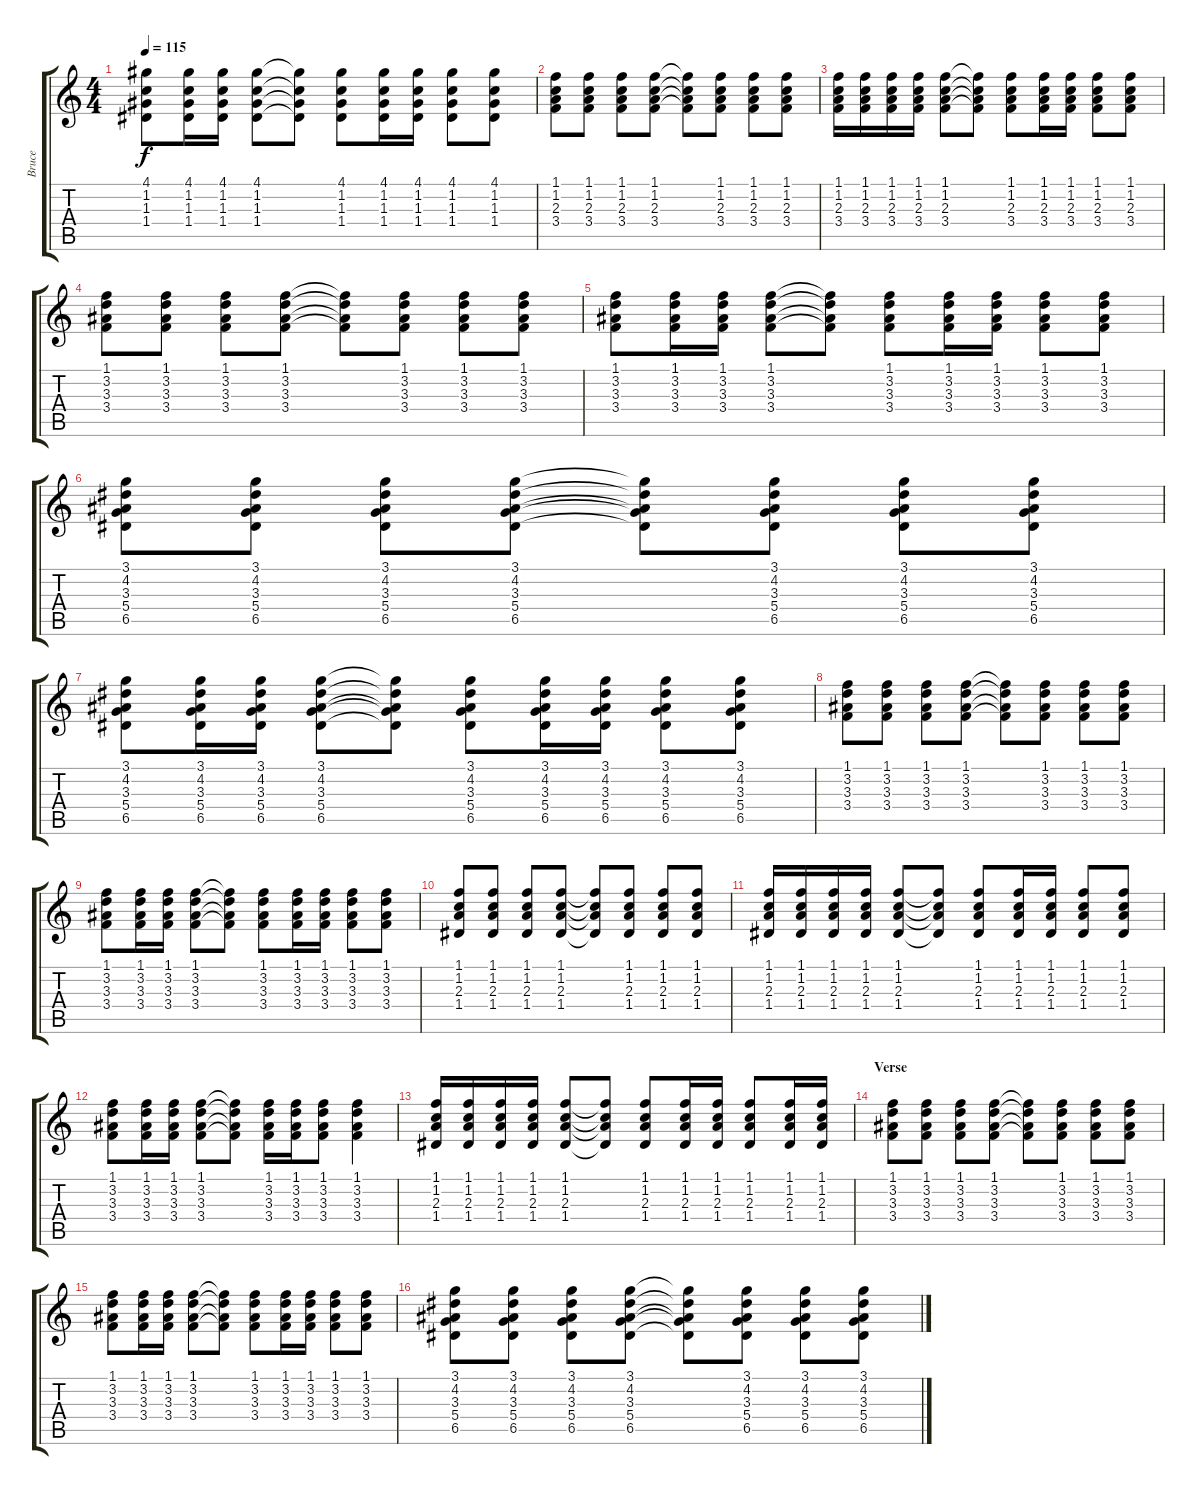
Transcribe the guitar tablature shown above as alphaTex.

\track ("Bruce" "Bruce") {instrument acousticguitarsteel}
\staff {score tabs}
\tuning (E4 B3 G3 D3 A2 E2) {hide}
\ts (4 4)
\tempo 115
\clef g2
\ks c
(4.1 1.2 1.3 1.4).8{dy f} (4.1 1.2 1.3 1.4).16 (4.1 1.2 1.3 1.4).16 (4.1 1.2 1.3 1.4).8 (4.1{t} 1.2{t} 1.3{t} 1.4{t}).8 (4.1 1.2 1.3 1.4).8 (4.1 1.2 1.3 1.4).16 (4.1 1.2 1.3 1.4).16 (4.1 1.2 1.3 1.4).8 (4.1 1.2 1.3 1.4).8 |
(1.1 1.2 2.3 3.4).8 (1.1 1.2 2.3 3.4).8 (1.1 1.2 2.3 3.4).8 (1.1 1.2 2.3 3.4).8 (1.1{t} 1.2{t} 2.3{t} 3.4{t}).8 (1.1 1.2 2.3 3.4).8 (1.1 1.2 2.3 3.4).8 (1.1 1.2 2.3 3.4).8 |
(1.1 1.2 2.3 3.4).16 (1.1 1.2 2.3 3.4).16 (1.1 1.2 2.3 3.4).16 (1.1 1.2 2.3 3.4).16 (1.1 1.2 2.3 3.4).8 (1.1{t} 1.2{t} 2.3{t} 3.4{t}).8 (1.1 1.2 2.3 3.4).8 (1.1 1.2 2.3 3.4).16 (1.1 1.2 2.3 3.4).16 (1.1 1.2 2.3 3.4).8 (1.1 1.2 2.3 3.4).8 |
(1.1 3.2 3.3 3.4).8 (1.1 3.2 3.3 3.4).8 (1.1 3.2 3.3 3.4).8 (1.1 3.2 3.3 3.4).8 (1.1{t} 3.2{t} 3.3{t} 3.4{t}).8 (1.1 3.2 3.3 3.4).8 (1.1 3.2 3.3 3.4).8 (1.1 3.2 3.3 3.4).8 |
(1.1 3.2 3.3 3.4).8 (1.1 3.2 3.3 3.4).16 (1.1 3.2 3.3 3.4).16 (1.1 3.2 3.3 3.4).8 (1.1{t} 3.2{t} 3.3{t} 3.4{t}).8 (1.1 3.2 3.3 3.4).8 (1.1 3.2 3.3 3.4).16 (1.1 3.2 3.3 3.4).16 (1.1 3.2 3.3 3.4).8 (1.1 3.2 3.3 3.4).8 |
(3.1 4.2 3.3 5.4 6.5).8 (3.1 4.2 3.3 5.4 6.5).8 (3.1 4.2 3.3 5.4 6.5).8 (3.1 4.2 3.3 5.4 6.5).8 (3.1{t} 4.2{t} 3.3{t} 5.4{t} 6.5{t}).8 (3.1 4.2 3.3 5.4 6.5).8 (3.1 4.2 3.3 5.4 6.5).8 (3.1 4.2 3.3 5.4 6.5).8 |
(3.1 4.2 3.3 5.4 6.5).8 (3.1 4.2 3.3 5.4 6.5).16 (3.1 4.2 3.3 5.4 6.5).16 (3.1 4.2 3.3 5.4 6.5).8 (3.1{t} 4.2{t} 3.3{t} 5.4{t} 6.5{t}).8 (3.1 4.2 3.3 5.4 6.5).8 (3.1 4.2 3.3 5.4 6.5).16 (3.1 4.2 3.3 5.4 6.5).16 (3.1 4.2 3.3 5.4 6.5).8 (3.1 4.2 3.3 5.4 6.5).8 |
(1.1 3.2 3.3 3.4).8 (1.1 3.2 3.3 3.4).8 (1.1 3.2 3.3 3.4).8 (1.1 3.2 3.3 3.4).8 (1.1{t} 3.2{t} 3.3{t} 3.4{t}).8 (1.1 3.2 3.3 3.4).8 (1.1 3.2 3.3 3.4).8 (1.1 3.2 3.3 3.4).8 |
(1.1 3.2 3.3 3.4).8 (1.1 3.2 3.3 3.4).16 (1.1 3.2 3.3 3.4).16 (1.1 3.2 3.3 3.4).8 (1.1{t} 3.2{t} 3.3{t} 3.4{t}).8 (1.1 3.2 3.3 3.4).8 (1.1 3.2 3.3 3.4).16 (1.1 3.2 3.3 3.4).16 (1.1 3.2 3.3 3.4).8 (1.1 3.2 3.3 3.4).8 |
(1.1 1.2 2.3 1.4).8 (1.1 1.2 2.3 1.4).8 (1.1 1.2 2.3 1.4).8 (1.1 1.2 2.3 1.4).8 (1.1{t} 1.2{t} 2.3{t} 1.4{t}).8 (1.1 1.2 2.3 1.4).8 (1.1 1.2 2.3 1.4).8 (1.1 1.2 2.3 1.4).8 |
(1.1 1.2 2.3 1.4).16 (1.1 1.2 2.3 1.4).16 (1.1 1.2 2.3 1.4).16 (1.1 1.2 2.3 1.4).16 (1.1 1.2 2.3 1.4).8 (1.1{t} 1.2{t} 2.3{t} 1.4{t}).8 (1.1 1.2 2.3 1.4).8 (1.1 1.2 2.3 1.4).16 (1.1 1.2 2.3 1.4).16 (1.1 1.2 2.3 1.4).8 (1.1 1.2 2.3 1.4).8 |
(1.1 3.2 3.3 3.4).8 (1.1 3.2 3.3 3.4).16 (1.1 3.2 3.3 3.4).16 (1.1 3.2 3.3 3.4).8 (1.1{t} 3.2{t} 3.3{t} 3.4{t}).8 (1.1 3.2 3.3 3.4).16 (1.1 3.2 3.3 3.4).16 (1.1 3.2 3.3 3.4).8 (1.1 3.2 3.3 3.4).4 |
(1.1 1.2 2.3 1.4).16 (1.1 1.2 2.3 1.4).16 (1.1 1.2 2.3 1.4).16 (1.1 1.2 2.3 1.4).16 (1.1 1.2 2.3 1.4).8 (1.1{t} 1.2{t} 2.3{t} 1.4{t}).8 (1.1 1.2 2.3 1.4).8 (1.1 1.2 2.3 1.4).16 (1.1 1.2 2.3 1.4).16 (1.1 1.2 2.3 1.4).8 (1.1 1.2 2.3 1.4).16 (1.1 1.2 2.3 1.4).16 |
\section ("" "Verse")
(1.1 3.2 3.3 3.4).8 (1.1 3.2 3.3 3.4).8 (1.1 3.2 3.3 3.4).8 (1.1 3.2 3.3 3.4).8 (1.1{t} 3.2{t} 3.3{t} 3.4{t}).8 (1.1 3.2 3.3 3.4).8 (1.1 3.2 3.3 3.4).8 (1.1 3.2 3.3 3.4).8 |
(1.1 3.2 3.3 3.4).8 (1.1 3.2 3.3 3.4).16 (1.1 3.2 3.3 3.4).16 (1.1 3.2 3.3 3.4).8 (1.1{t} 3.2{t} 3.3{t} 3.4{t}).8 (1.1 3.2 3.3 3.4).8 (1.1 3.2 3.3 3.4).16 (1.1 3.2 3.3 3.4).16 (1.1 3.2 3.3 3.4).8 (1.1 3.2 3.3 3.4).8 |
(3.1 4.2 3.3 5.4 6.5).8 (3.1 4.2 3.3 5.4 6.5).8 (3.1 4.2 3.3 5.4 6.5).8 (3.1 4.2 3.3 5.4 6.5).8 (3.1{t} 4.2{t} 3.3{t} 5.4{t} 6.5{t}).8 (3.1 4.2 3.3 5.4 6.5).8 (3.1 4.2 3.3 5.4 6.5).8 (3.1 4.2 3.3 5.4 6.5).8
